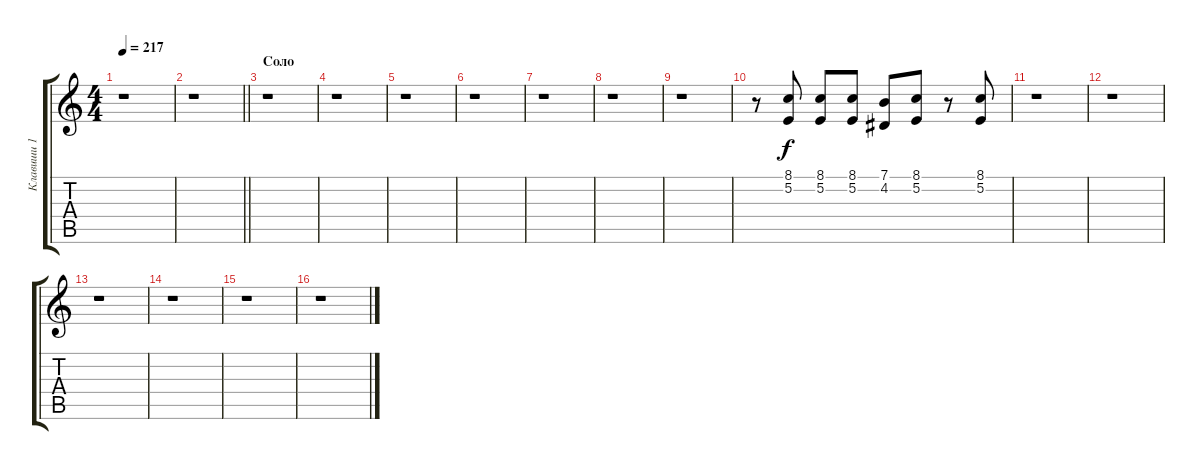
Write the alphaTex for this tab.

\track ("Клавиши 1" "Клавиши 1") {instrument tuba}
\staff {score tabs}
\tuning (E4 B3 G3 D3 A2 E2) {hide}
\ts (4 4)
\tempo 217
\clef g2
\ks c
r.1{dy f} |
\barLineRight lightlight
r.1 |
\section ("" "Соло")
r.1 |
r.1 |
r.1 |
r.1 |
r.1 |
r.1 |
r.1 |
r.8 (8.1 5.2).8 (8.1 5.2).8 (8.1 5.2).8 (7.1 4.2).8 (8.1 5.2).8 r.8 (8.1 5.2).8 |
r.1 |
r.1 |
r.1 |
r.1 |
r.1 |
r.1
